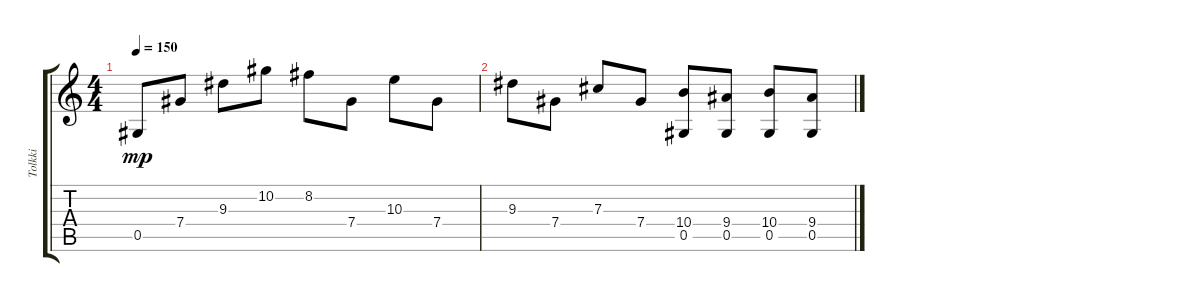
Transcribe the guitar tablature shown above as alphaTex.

\track ("Tolkki" "Tolkki") {instrument distortionguitar}
\staff {score tabs}
\tuning (Eb4 Bb3 Gb3 Db3 Ab2 Eb2) {hide}
\ts (4 4)
\tempo 150
\clef g2
\ks c
0.5.8{dy mp} 7.4.8 9.3.8 10.2.8 8.2.8 7.4.8 10.3.8 7.4.8 |
9.3.8 7.4.8 7.3.8 7.4.8 (10.4 0.5).8 (9.4 0.5).8 (10.4 0.5).8 (9.4 0.5).8
